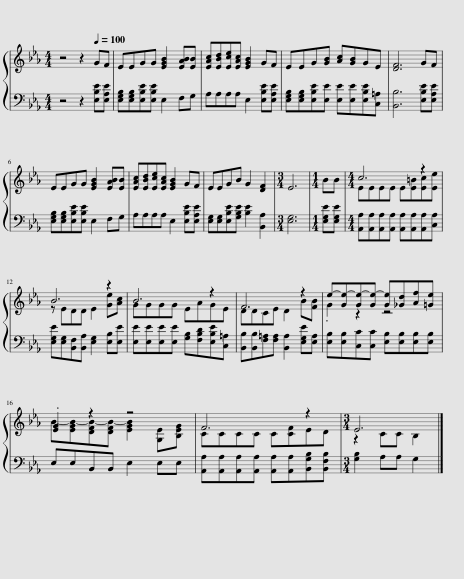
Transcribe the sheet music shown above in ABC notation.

X:1
%%score { ( 1 3 ) | 2 }
L:1/8
M:4/4
I:linebreak $
K:Eb
V:1 treble
V:3 treble
V:2 bass
V:1
 z4 z2[Q:1/4=100] GF | EEGG [EGB]2 [EAB][EB] | [EAc][EBd][Ece][EAc] [EGB]2 GF | EEG[GB] [Ac][GB]GE | [DF]6 GF |$ %5
 EEGG [EGB]2 [EAB][EB] | [EAc][EBd][Ece][EAc] [EGB]2 GF | EEGB G2 [DF]2 |[M:3/4] E6 |[M:1/4] BB | %10
[M:4/4] c6 z2 |$ B6 z2 | B6 z2 | F6 z2 | e-[Ge-][Ge-][Ge-] [Ge][_Gd][Af][=Ge] |$ %15
 .[EG]2 z2 z4 | F6 z2 |[M:3/4] E6 |] %18
V:2
 z4 z2 [E,B,E][E,A,E] | [E,G,B,][E,G,B,][E,B,E][E,B,E] E,2 F,G, | A,A,A,A, E,2 [E,B,E][E,A,E] | [E,G,B,][E,G,B,][E,B,E][E,E] [E,E][E,E][E,B,E][C,=A,] | [B,,B,]6 [E,B,E][E,A,E] |$ %5
 [E,G,B,][E,G,B,][E,B,E][E,B,E] E,2 F,G, | A,A,A,A, E,2 [E,B,E][E,A,E] | [E,G,][E,G,][E,B,E][G,B,E] [B,E]2 [B,,A,]2 |[M:3/4] [E,G,]6 |[M:1/4] [E,G,E][E,G,E] | %10
[M:4/4] [A,,A,][A,,A,][A,,A,][A,,A,] [A,,A,][A,,A,][A,,A,][C,A,] |$ [E,G,E][E,G,][B,,F,][B,,A,] [E,G,]2 [E,B,][E,E] | [E,E][E,E][E,E][E,E] [G,B,][F,B,D][E,B,E][C,=A,] | [B,,B,][B,,B,][F,=A,][F,A,] [B,,A,]2 [E,G,E][E,A,] | [E,B,][E,B,][C,C][C,C] [E,B,][E,B,][E,B,][E,B,] |$ %15
 E,E,B,,B,, E,2 E,E, | [A,,A,][A,,A,][A,,A,][A,,A,] [A,,A,][A,,A,][B,,G,B,][B,,F,B,] |[M:3/4] [G,B,]2 A,A, G,2 |] %18
V:3
 x8 | x8 | x8 | x8 | x8 |$ %5
 x8 | x8 | x8 |[M:3/4] x6 |[M:1/4] x2 | %10
[M:4/4] EEEE E[E=B][Ec][Ee] |$ z EDD E2 [Ge][Ac] | GGGG EAGE | DDCE D2 B[FB] | .G2 z2 z4 |$ %15
 B-[EGB-][DFB-][DFB-] [EGB]2 [G,E][B,EG] | CCCC C[CF]ED |[M:3/4] z2 CC B,2 |] %18
